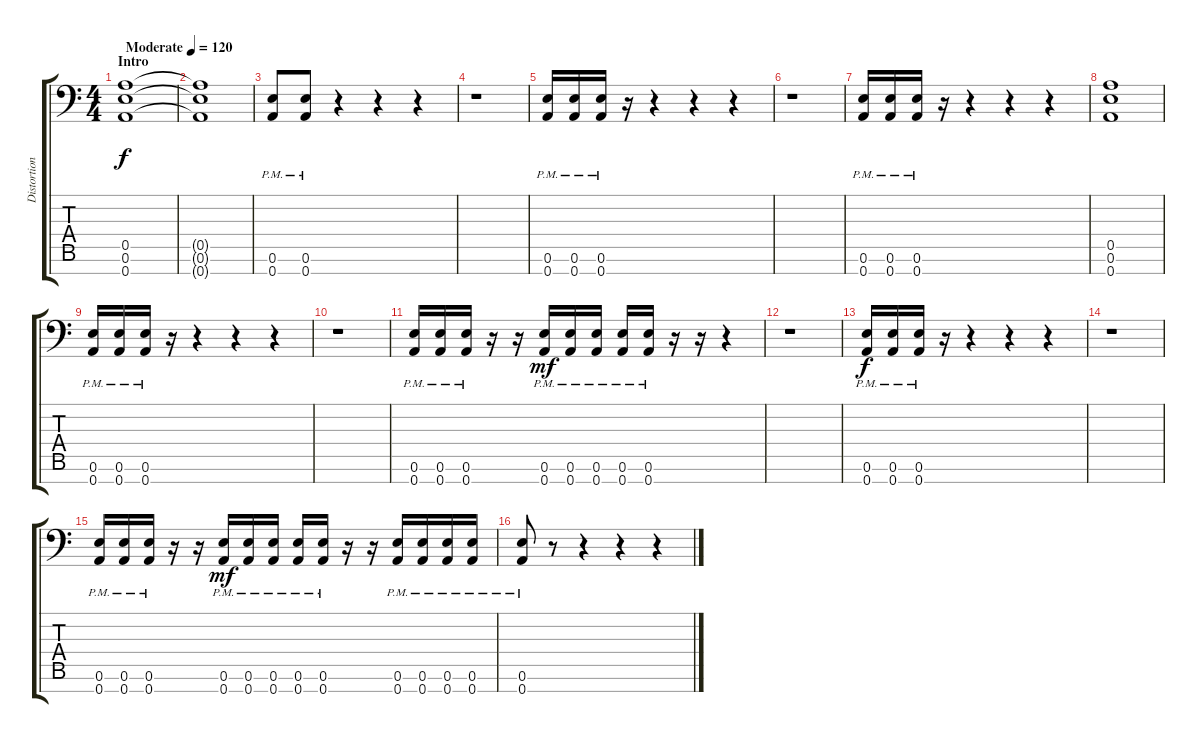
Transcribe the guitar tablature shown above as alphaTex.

\track ("Distortion I" "Distortion") {instrument distortionguitar}
\staff {score tabs}
\tuning (E4 B3 G3 D3 A2 E2 A1) {hide}
\ts (4 4)
\section ("" "Intro")
\tempo (120 "Moderate")
\clef f4
\ks c
(0.5 0.6 0.7).1{dy f instrument distortionguitar} |
(0.5{t} 0.6{t} 0.7{t}).1 |
(0.6{pm} 0.7{pm}).8 (0.6{pm} 0.7{pm}).8 r.4 r.4 r.4 |
r.1 |
(0.6{pm} 0.7{pm}).16 (0.6{pm} 0.7{pm}).16 (0.6{pm} 0.7{pm}).16 r.16 r.4 r.4 r.4 |
r.1 |
(0.6{pm} 0.7{pm}).16 (0.6{pm} 0.7{pm}).16 (0.6{pm} 0.7{pm}).16 r.16 r.4 r.4 r.4 |
(0.5 0.6 0.7).1 |
(0.6{pm} 0.7{pm}).16 (0.6{pm} 0.7{pm}).16 (0.6{pm} 0.7{pm}).16 r.16 r.4 r.4 r.4 |
r.1 |
(0.6{pm} 0.7{pm}).16 (0.6{pm} 0.7{pm}).16 (0.6{pm} 0.7{pm}).16 r.16 r.16 (0.6{pm} 0.7{pm}).16{dy mf} (0.6{pm} 0.7{pm}).16 (0.6{pm} 0.7{pm}).16 (0.6{pm} 0.7{pm}).16 (0.6{pm} 0.7{pm}).16 r.16 r.16 r.4 |
r.1 |
(0.6{pm} 0.7{pm}).16{dy f} (0.6{pm} 0.7{pm}).16 (0.6{pm} 0.7{pm}).16 r.16 r.4 r.4 r.4 |
r.1 |
(0.6{pm} 0.7{pm}).16 (0.6{pm} 0.7{pm}).16 (0.6{pm} 0.7{pm}).16 r.16 r.16 (0.6{pm} 0.7{pm}).16{dy mf} (0.6{pm} 0.7{pm}).16 (0.6{pm} 0.7{pm}).16 (0.6{pm} 0.7{pm}).16 (0.6{pm} 0.7{pm}).16 r.16 r.16 (0.6{pm} 0.7{pm}).16 (0.6{pm} 0.7{pm}).16 (0.6{pm} 0.7{pm}).16 (0.6{pm} 0.7{pm}).16 |
(0.6{pm} 0.7{pm}).8 r.8 r.4 r.4 r.4
